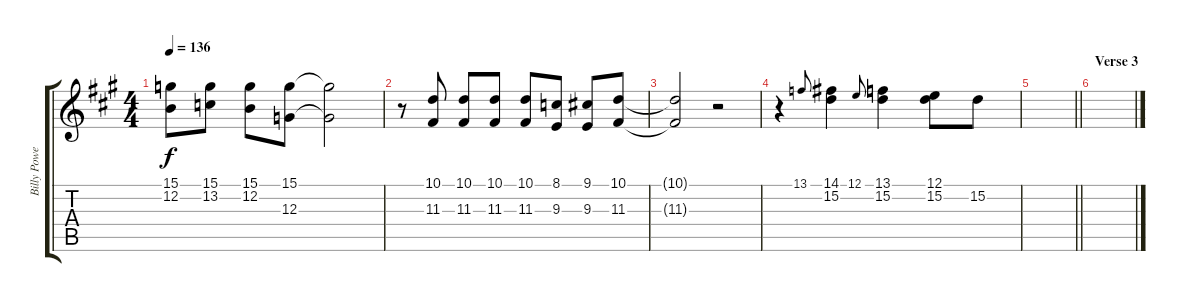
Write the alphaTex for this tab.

\track ("Billy Powell - Piano" "Billy Powe") {instrument acousticgrandpiano}
\staff {score tabs}
\tuning (E4 B3 G3 D3 A2 E2) {hide}
\ts (4 4)
\tempo 136
\clef g2
\ks a
(15.1 12.2).8{dy f} (15.1 13.2).8 (15.1 12.2).8 (15.1 12.3).8 (15.1{t} 12.3{t}).2 |
r.8 (10.1 11.3).8 (10.1 11.3).8 (10.1 11.3).8 (10.1 11.3).8 (8.1 9.3).8 (9.1 9.3).8 (10.1 11.3).8 |
(10.1{t} 11.3{t}).2 r.2 |
r.4 13.1.8{gr onbeat} (14.1 15.2).4 12.1.8{gr onbeat} (13.1 15.2).4 (12.1 15.2).8 15.2.8 |
\barLineRight lightlight
|
\section ("" "Verse 3")
